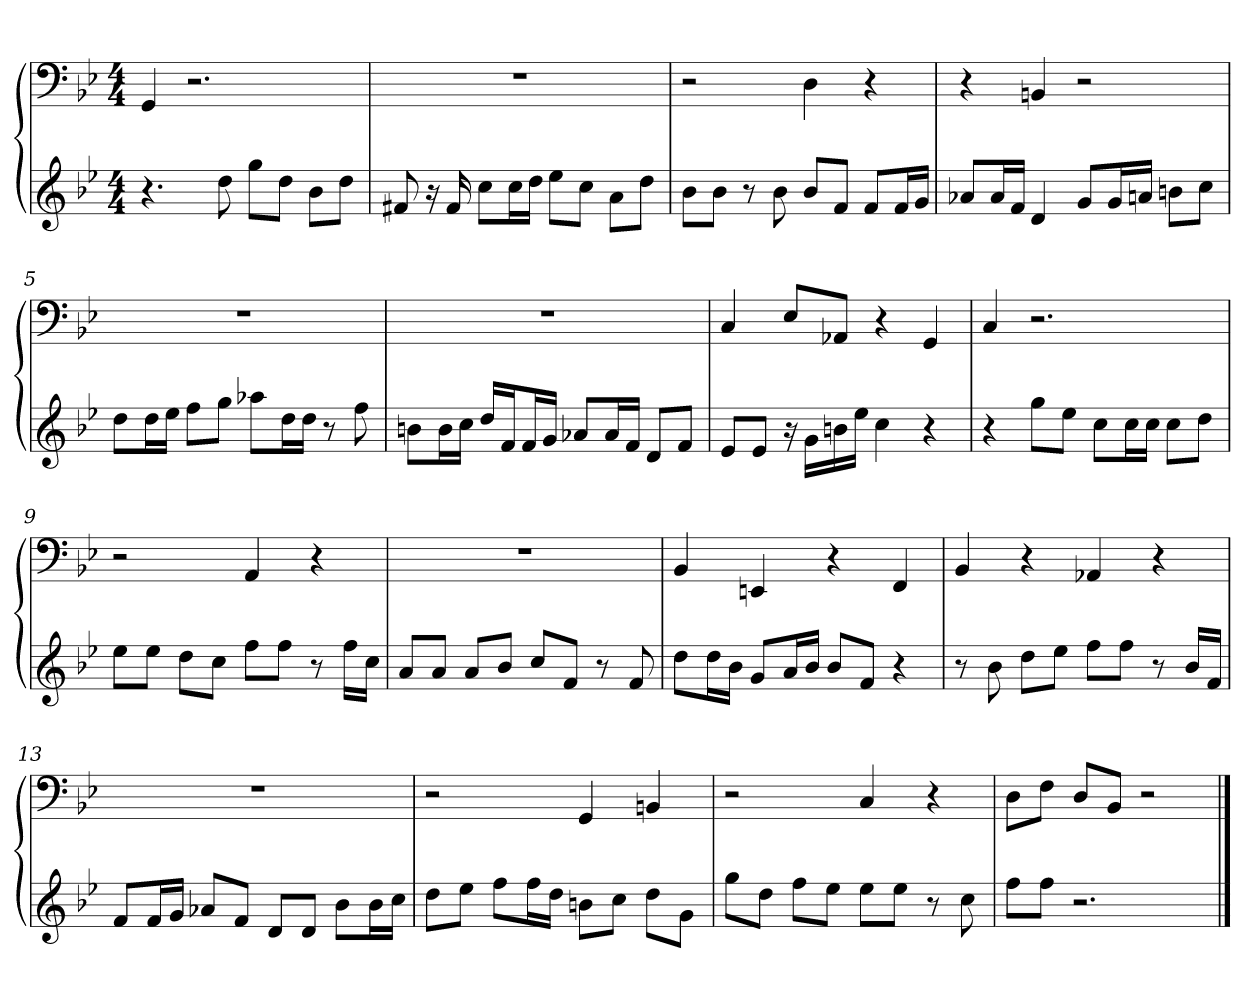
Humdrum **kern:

**kern	**kern
*part1	*part1
*staff2	*staff1
*k[b-e-]	*k[b-e-]
*B-:	*B-:
*M4/4	*M4/4
=1	=1
4.r	4GG
.	2.r
8dd	.
8ggL	.
8ddJ	.
8b-L	.
8ddJ	.
=2	=2
8f#X	1r
16r	.
16f#	.
8ccL	.
16ccL	.
16ddJJ	.
8ee-L	.
8ccJ	.
8aL	.
8ddJ	.
=3	=3
8b-L	2r
8b-J	.
8r	.
8b-	.
8b-L	4D
8fJ	.
8fL	4r
16fL	.
16gJJ	.
=4	=4
8a-XL	4r
16a-L	.
16fJJ	.
4d	4BBn
8gL	2r
16gL	.
16anJJ	.
8bnL	.
8ccJ	.
=5	=5
8ddL	1r
16ddL	.
16ee-JJ	.
8ffL	.
8ggJ	.
8aa-XL	.
16ddL	.
16ddJJ	.
8r	.
8ff	.
=6	=6
8bnL	1r
16bL	.
16ccJJ	.
16ddLL	.
16fJ	.
16fL	.
16gJJ	.
8a-XL	.
16a-L	.
16fJJ	.
8dL	.
8fJ	.
=7	=7
8e-L	4C
8e-J	.
16r	8E-L
16gLL	.
16bn	8AA-XJ
16ee-JJ	.
4cc	4r
4r	4GG
=8	=8
4r	4C
8ggL	2.r
8ee-J	.
8ccL	.
16ccL	.
16ccJJ	.
8ccL	.
8ddJ	.
=9	=9
8ee-L	2r
8ee-J	.
8ddL	.
8ccJ	.
8ffL	4AA
8ffJ	.
8r	4r
16ffLL	.
16ccJJ	.
=10	=10
8aL	1r
8aJ	.
8aL	.
8b-J	.
8ccL	.
8fJ	.
8r	.
8f	.
=11	=11
8ddL	4BB-
16ddL	.
16b-JJ	.
8gL	4EEn
16aL	.
16b-JJ	.
8b-L	4r
8fJ	.
4r	4FF
=12	=12
8r	4BB-
8b-	.
8ddL	4r
8ee-J	.
8ffL	4AA-X
8ffJ	.
8r	4r
16b-LL	.
16fJJ	.
=13	=13
8fL	1r
16fL	.
16gJJ	.
8a-XL	.
8fJ	.
8dL	.
8dJ	.
8b-L	.
16b-L	.
16ccJJ	.
=14	=14
8ddL	2r
8ee-J	.
8ffL	.
16ffL	.
16ddJJ	.
8bnL	4GG
8ccJ	.
8ddL	4BBn
8gJ	.
=15	=15
8ggL	2r
8ddJ	.
8ffL	.
8ee-J	.
8ee-L	4C
8ee-J	.
8r	4r
8cc	.
=16	=16
8ffL	8DL
8ffJ	8FJ
2.r	8DL
.	8BB-J
.	2r
==	==
*-	*-
